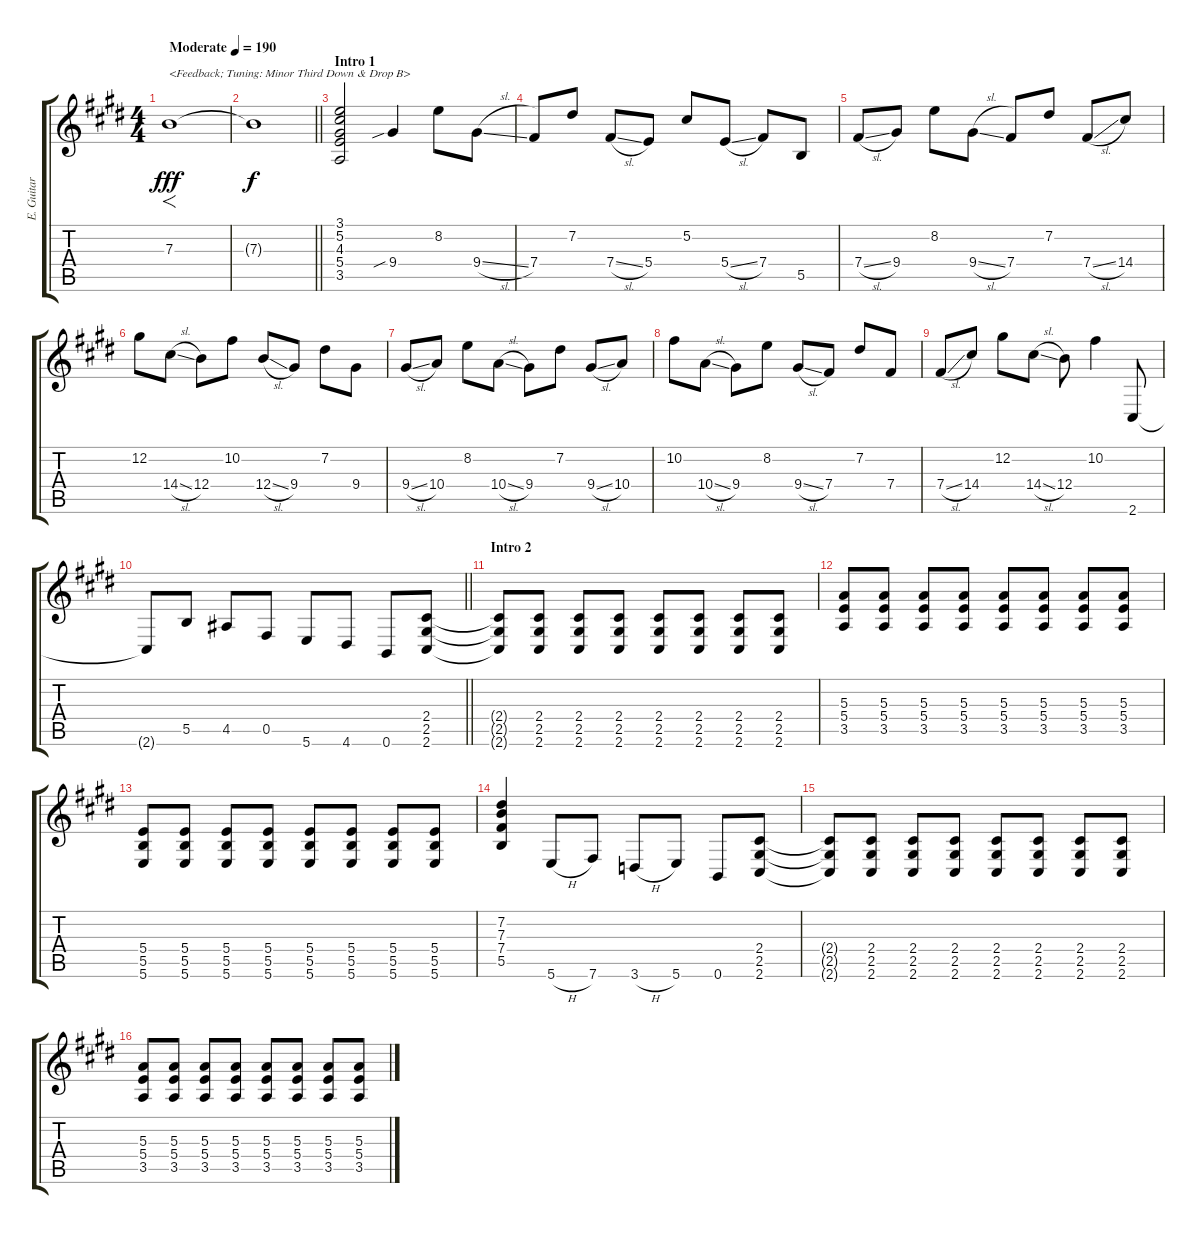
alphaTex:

\track ("E. Guitar III" "E. Guitar ") {instrument overdrivenguitar}
\staff {score tabs}
\tuning (Db4 Ab3 E3 B2 Gb2 B1) {hide}
\ts (4 4)
\tempo (190 "Moderate")
\clef g2
\ks e
7.3.1{f txt "<Feedback; Tuning: Minor Third Down & Drop B>" dy fff balance 8 instrument guitarharmonics} |
\barLineRight lightlight
7.3{t}.1{dy f} |
\section ("" "Intro 1")
(3.1 5.2 4.3 5.4 3.5).2{balance 1 instrument overdrivenguitar} 9.4{sib}.4 8.2.8 9.4{sl}.8 |
7.4.8 7.2.8 7.4{sl}.8 5.4.8 5.2.8 5.4{sl}.8 7.4.8 5.5.8 |
7.4{sl}.8 9.4.8 8.2.8 9.4{sl}.8 7.4.8 7.2.8 7.4{sl}.8 14.4.8 |
12.2.8 14.4{sl}.8 12.4.8 10.2.8 12.4{sl}.8 9.4.8 7.2.8 9.4.8 |
9.4{sl}.8 10.4.8 8.2.8 10.4{sl}.8 9.4.8 7.2.8 9.4{sl}.8 10.4.8 |
10.2.8 10.4{sl}.8 9.4.8 8.2.8 9.4{sl}.8 7.4.8 7.2.8 7.4.8 |
7.4{sl}.8 14.4.8 12.2.8 14.4{sl}.8 12.4.8 10.2.4 2.6.8 |
\barLineRight lightlight
2.6{t}.8 5.5.8 4.5.8 0.5.8 5.6.8 4.6.8 0.6.8 (2.4 2.5 2.6).8 |
\section ("" "Intro 2")
(2.4{t} 2.5{t} 2.6{t}).8 (2.4 2.5 2.6).8 (2.4 2.5 2.6).8 (2.4 2.5 2.6).8 (2.4 2.5 2.6).8 (2.4 2.5 2.6).8 (2.4 2.5 2.6).8 (2.4 2.5 2.6).8 |
(5.3 5.4 3.5).8 (5.3 5.4 3.5).8 (5.3 5.4 3.5).8 (5.3 5.4 3.5).8 (5.3 5.4 3.5).8 (5.3 5.4 3.5).8 (5.3 5.4 3.5).8 (5.3 5.4 3.5).8 |
(5.4 5.5 5.6).8 (5.4 5.5 5.6).8 (5.4 5.5 5.6).8 (5.4 5.5 5.6).8 (5.4 5.5 5.6).8 (5.4 5.5 5.6).8 (5.4 5.5 5.6).8 (5.4 5.5 5.6).8 |
(7.2 7.3 7.4 5.5).4 5.6{h}.8 7.6.8 3.6{h}.8 5.6.8 0.6.8 (2.4 2.5 2.6).8 |
(2.4{t} 2.5{t} 2.6{t}).8 (2.4 2.5 2.6).8 (2.4 2.5 2.6).8 (2.4 2.5 2.6).8 (2.4 2.5 2.6).8 (2.4 2.5 2.6).8 (2.4 2.5 2.6).8 (2.4 2.5 2.6).8 |
(5.3 5.4 3.5).8 (5.3 5.4 3.5).8 (5.3 5.4 3.5).8 (5.3 5.4 3.5).8 (5.3 5.4 3.5).8 (5.3 5.4 3.5).8 (5.3 5.4 3.5).8 (5.3 5.4 3.5).8
